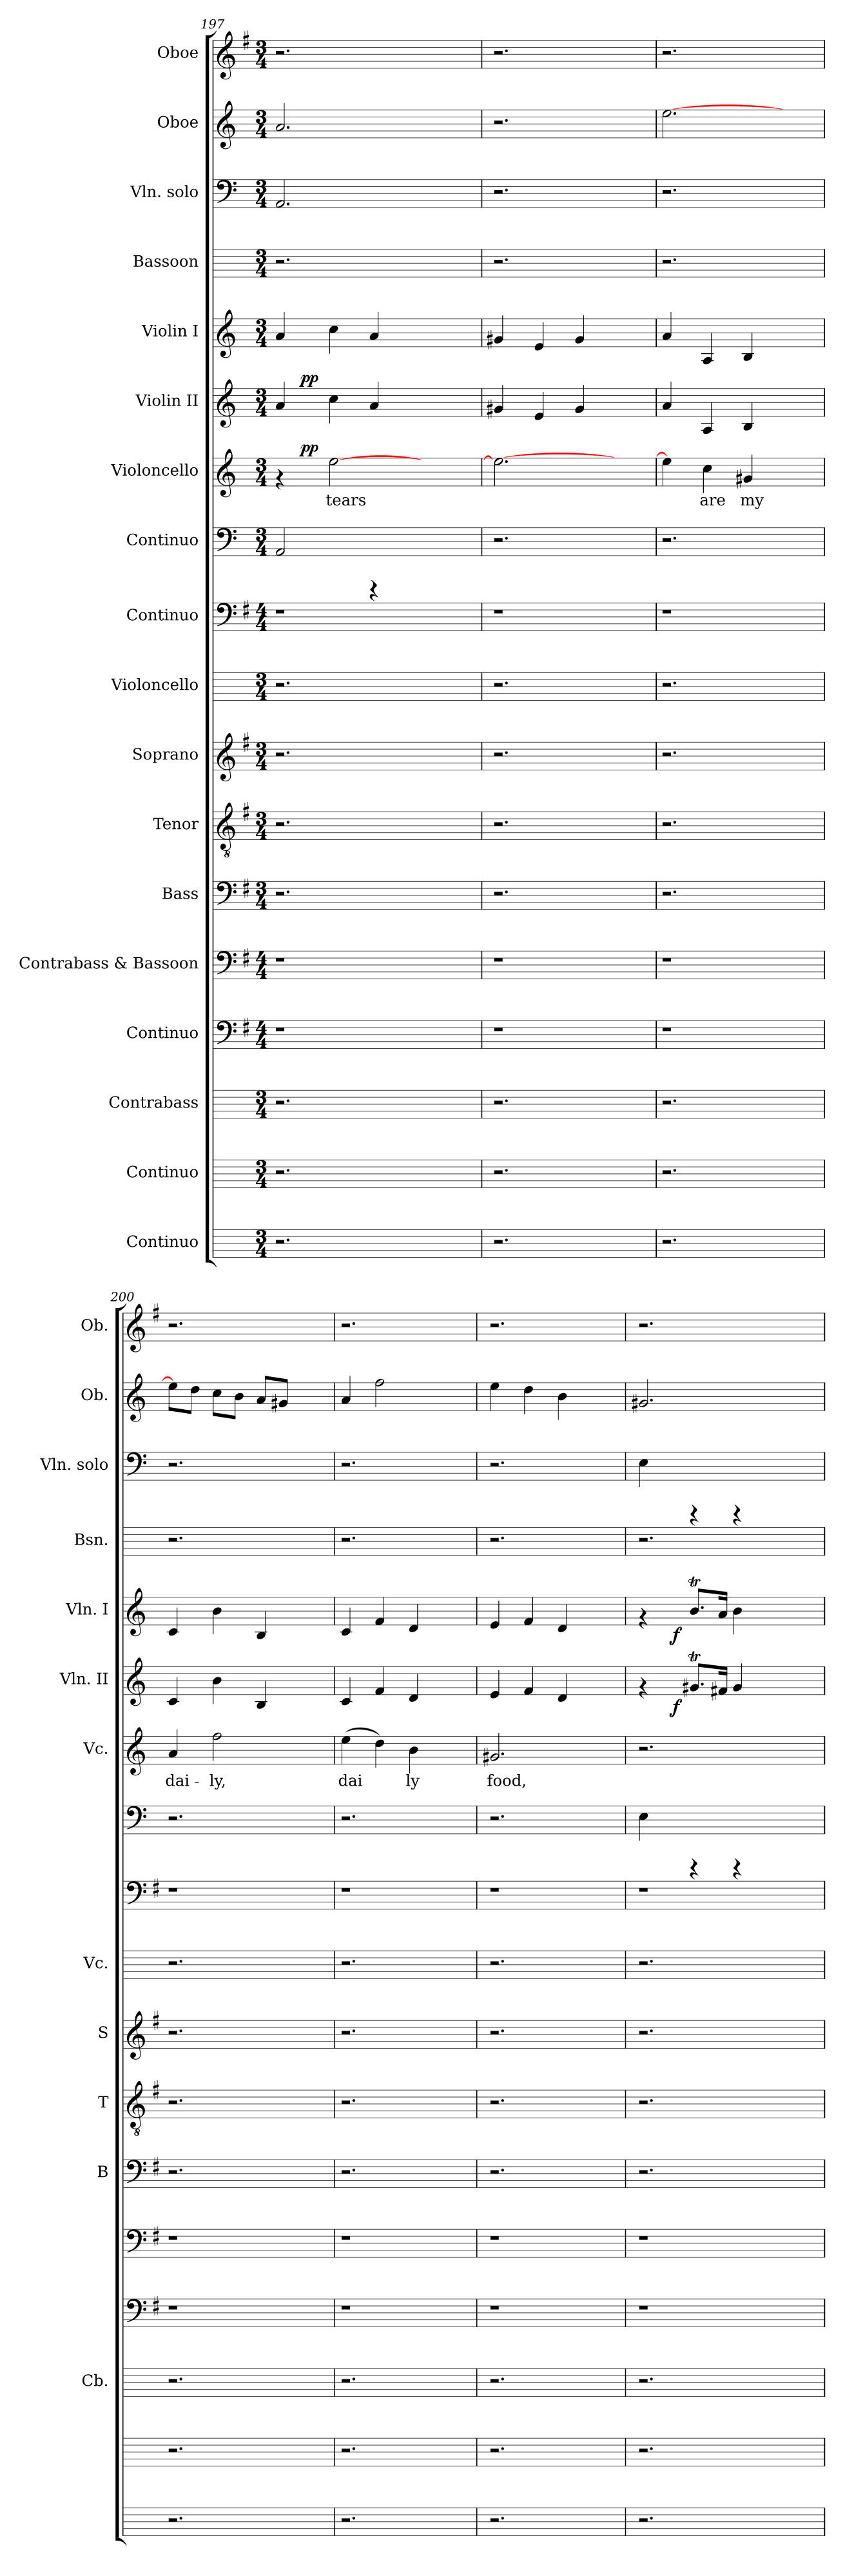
**kern	**kern	**kern	**kern	**kern	**kern	**kern	**kern	**kern	**kern	**kern	**kern	**text	**dynam	**kern	**dynam	**kern	**dynam	**kern	**kern	**kern	**kern
*part18	*part17	*part16	*part15	*part14	*part13	*part12	*part11	*part10	*part9	*part8	*part7	*part7	*part7	*part6	*part6	*part5	*part5	*part4	*part3	*part2	*part1
*staff18	*staff17	*staff16	*staff15	*staff14	*staff13	*staff12	*staff11	*staff10	*staff9	*staff8	*staff7	*staff7	*staff7	*staff6	*staff6	*staff5	*staff5	*staff4	*staff3	*staff2	*staff1
*I"Continuo	*I"Continuo	*I"Contrabass	*I"Continuo	*I"Contrabass  & Bassoon	*I"Bass	*I"Tenor	*I"Soprano	*I"Violoncello	*I"Continuo	*I"Continuo	*I"Violoncello	*	*	*I"Violin II	*	*I"Violin I	*	*I"Bassoon	*I"Vln. solo	*I"Oboe	*I"Oboe
*	*	*I'Cb.	*	*	*I'B	*I'T	*I'S	*I'Vc.	*	*	*I'Vc.	*	*	*I'Vln. II	*	*I'Vln. I	*	*I'Bsn.	*I'Vln. solo	*I'Ob.	*I'Ob.
*	*	*	*clefF4	*clefF4	*clefF4	*clefGv2	*clefG2	*	*clefF4	*clefF4	*clefG2	*	*	*clefG2	*	*clefG2	*	*	*clefF4	*clefG2	*clefG2
*	*	*ITrd7c12	*	*ITrd7c12	*	*	*	*	*	*	*	*	*	*	*	*	*	*	*	*	*
*k[]	*k[]	*k[]	*k[f#]	*k[f#]	*k[f#]	*k[f#]	*k[f#]	*k[]	*k[f#]	*k[]	*k[]	*	*	*k[]	*	*k[]	*	*k[]	*k[]	*k[]	*k[f#]
*C:	*C:	*C:	*G:	*G:	*G:	*G:	*G:	*C:	*G:	*C:	*C:	*	*	*C:	*	*C:	*	*C:	*C:	*C:	*G:
*M3/4	*M3/4	*M3/4	*M4/4	*M4/4	*M3/4	*M3/4	*M3/4	*M3/4	*M4/4	*M3/4	*M3/4	*	*	*M3/4	*	*M3/4	*	*M3/4	*M3/4	*M3/4	*M3/4
=197	=197	=197	=197	=197	=197	=197	=197	=197	=197	=197	=197	=197	=197	=197	=197	=197	=197	=197	=197	=197	=197
*	*	*	*	*	*	*	*	*	*	*	*^	*	*	*^	*	*	*	*	*	*	*
2.r	2.r	2.r	1r	1r	2.r	2.r	2.r	2.r	1r	2AA/	4rf	16..ryy	.	.	4a/	16..ryy	.	4a/	.	2.r	2.AA/	2.a/	2.r
!	!	!	!	!	!	!	!	!	!	!	!	!	!	!LO:DY:a	!	!	!LO:DY:a	!	!	!	!	!	!
.	.	.	.	.	.	.	.	.	.	.	.	2ryy	.	pp	.	2ryy	pp	.	.	.	.	.	.
!	!	!	!	!	!	!	!	!	!	!	!	!	!LO:LY:b	!	!	!	!	!	!	!	!	!	!
.	.	.	.	.	.	.	.	.	.	.	[>2ee\	.	tears	.	4cc\	.	.	4cc\	.	.	.	.	.
.	.	.	.	.	.	.	.	.	.	4rCCC	.	.	.	.	4a/	.	.	4a/	.	.	.	.	.
.	.	.	.	.	.	.	.	.	.	.	.	4ryy	.	.	.	4ryy	.	.	.	.	.	.	.
4ryy	4ryy	4ryy	.	.	4ryy	4ryy	4ryy	4ryy	.	4ryy	4ryy	.	.	.	4ryy	.	.	4ryy	.	4ryy	4ryy	4ryy	4ryy
.	.	.	.	.	.	.	.	.	.	.	.	8ryy	.	.	.	8ryy	.	.	.	.	.	.	.
.	.	.	.	.	.	.	.	.	.	.	.	64ryy	.	.	.	64ryy	.	.	.	.	.	.	.
=198	=198	=198	=198	=198	=198	=198	=198	=198	=198	=198	=198	=198	=198	=198	=198	=198	=198	=198	=198	=198	=198	=198	=198
!	!	!	!	!	!	!	!	!	!	!	!	!	!LO:LY:b	!	!	!	!	!	!	!	!	!	!
*	*	*	*	*	*	*	*	*	*	*	*v	*v	*	*	*	*	*	*	*	*	*	*	*
*	*	*	*	*	*	*	*	*	*	*	*	*	*	*v	*v	*	*	*	*	*	*	*
2.r	2.r	2.r	1r	1r	2.r	2.r	2.r	2.r	1r	2.r	2.ee\_>	.	.	4g#X/	.	4g#X/	.	2.r	2.r	2.r	2.r
.	.	.	.	.	.	.	.	.	.	.	.	.	.	4e/	.	4e/	.	.	.	.	.
.	.	.	.	.	.	.	.	.	.	.	.	.	.	4g#/	.	4g#/	.	.	.	.	.
4ryy	4ryy	4ryy	.	.	4ryy	4ryy	4ryy	4ryy	.	4ryy	4ryy	.	.	4ryy	.	4ryy	.	4ryy	4ryy	4ryy	4ryy
=199	=199	=199	=199	=199	=199	=199	=199	=199	=199	=199	=199	=199	=199	=199	=199	=199	=199	=199	=199	=199	=199
!	!	!	!	!	!	!	!	!	!	!	!	!LO:LY:b	!	!	!	!	!	!	!	!	!
2.r	2.r	2.r	1r	1r	2.r	2.r	2.r	2.r	1r	2.r	4ee\]	.	.	4a/	.	4a/	.	2.r	2.r	[>2.ee\	2.r
!	!	!	!	!	!	!	!	!	!	!	!	!LO:LY:b	!	!	!	!	!	!	!	!	!
.	.	.	.	.	.	.	.	.	.	.	4cc\	are	.	4A/	.	4A/	.	.	.	.	.
!	!	!	!	!	!	!	!	!	!	!	!	!LO:LY:b	!	!	!	!	!	!	!	!	!
.	.	.	.	.	.	.	.	.	.	.	4g#X/	my	.	4B/	.	4B/	.	.	.	.	.
4ryy	4ryy	4ryy	.	.	4ryy	4ryy	4ryy	4ryy	.	4ryy	4ryy	.	.	4ryy	.	4ryy	.	4ryy	4ryy	4ryy	4ryy
=200	=200	=200	=200	=200	=200	=200	=200	=200	=200	=200	=200	=200	=200	=200	=200	=200	=200	=200	=200	=200	=200
!	!	!	!	!	!	!	!	!	!	!	!	!LO:LY:b	!	!	!	!	!	!	!	!	!
2.r	2.r	2.r	1r	1r	2.r	2.r	2.r	2.r	1r	2.r	4a/	dai-	.	4c/	.	4c/	.	2.r	2.r	8ee\L]	2.r
.	.	.	.	.	.	.	.	.	.	.	.	.	.	.	.	.	.	.	.	8dd\J	.
!	!	!	!	!	!	!	!	!	!	!	!	!LO:LY:b	!	!	!	!	!	!	!	!	!
.	.	.	.	.	.	.	.	.	.	.	2ff\	-ly,	.	4b\	.	4b\	.	.	.	8cc\L	.
.	.	.	.	.	.	.	.	.	.	.	.	.	.	.	.	.	.	.	.	8b\J	.
.	.	.	.	.	.	.	.	.	.	.	.	.	.	4B/	.	4B/	.	.	.	8a/L	.
.	.	.	.	.	.	.	.	.	.	.	.	.	.	.	.	.	.	.	.	8g#X/J	.
4ryy	4ryy	4ryy	.	.	4ryy	4ryy	4ryy	4ryy	.	4ryy	4ryy	.	.	4ryy	.	4ryy	.	4ryy	4ryy	4ryy	4ryy
!!LO:LB:g=z
=201	=201	=201	=201	=201	=201	=201	=201	=201	=201	=201	=201	=201	=201	=201	=201	=201	=201	=201	=201	=201	=201
!	!	!	!	!	!	!	!	!	!	!	!	!LO:LY:b	!	!	!	!	!	!	!	!	!
2.r	2.r	2.r	1r	1r	2.r	2.r	2.r	2.r	1r	2.r	(>4ee\	dai-	.	4c/	.	4c/	.	2.r	2.r	4a/	2.r
!	!	!	!	!	!	!	!	!	!	!	!	!LO:LY:b	!	!	!	!	!	!	!	!	!
.	.	.	.	.	.	.	.	.	.	.	4dd\)	--	.	4f/	.	4f/	.	.	.	2ff\	.
!	!	!	!	!	!	!	!	!	!	!	!	!LO:LY:b	!	!	!	!	!	!	!	!	!
.	.	.	.	.	.	.	.	.	.	.	4b\	-ly	.	4d/	.	4d/	.	.	.	.	.
4ryy	4ryy	4ryy	.	.	4ryy	4ryy	4ryy	4ryy	.	4ryy	4ryy	.	.	4ryy	.	4ryy	.	4ryy	4ryy	4ryy	4ryy
=202	=202	=202	=202	=202	=202	=202	=202	=202	=202	=202	=202	=202	=202	=202	=202	=202	=202	=202	=202	=202	=202
!	!	!	!	!	!	!	!	!	!	!	!	!LO:LY:b	!	!	!	!	!	!	!	!	!
2.r	2.r	2.r	1r	1r	2.r	2.r	2.r	2.r	1r	2.r	2.g#X/	food,	.	4e/	.	4e/	.	2.r	2.r	4ee\	2.r
.	.	.	.	.	.	.	.	.	.	.	.	.	.	4f/	.	4f/	.	.	.	4dd\	.
.	.	.	.	.	.	.	.	.	.	.	.	.	.	4d/	.	4d/	.	.	.	4b\	.
4ryy	4ryy	4ryy	.	.	4ryy	4ryy	4ryy	4ryy	.	4ryy	4ryy	.	.	4ryy	.	4ryy	.	4ryy	4ryy	4ryy	4ryy
=203	=203	=203	=203	=203	=203	=203	=203	=203	=203	=203	=203	=203	=203	=203	=203	=203	=203	=203	=203	=203	=203
*	*	*	*	*	*	*	*	*	*	*	*	*	*	*^	*	*^	*	*	*	*	*
2.r	2.r	2.r	1r	1r	2.r	2.r	2.r	2.r	1r	4E\	2.r	.	.	4rf	8ryy	.	4rf	8ryy	.	2.r	4E\	2.g#X/	2.r
.	.	.	.	.	.	.	.	.	.	.	.	.	.	.	32.ryy	.	.	32.ryy	.	.	.	.	.
!	!	!	!	!	!	!	!	!	!	!	!	!	!	!	!	!LO:DY:b	!	!	!LO:DY:b	!	!	!	!
.	.	.	.	.	.	.	.	.	.	.	.	.	.	.	2ryy	f	.	2ryy	f	.	.	.	.
.	.	.	.	.	.	.	.	.	.	4rCCC	.	.	.	8.g#Xt/L	.	.	8.bt/L	.	.	.	4rCCC	.	.
.	.	.	.	.	.	.	.	.	.	.	.	.	.	16f#X/J	.	.	16a/J	.	.	.	.	.	.
.	.	.	.	.	.	.	.	.	.	4rCCC	.	.	.	4g#/	.	.	4b\	.	.	.	4rCCC	.	.
.	.	.	.	.	.	.	.	.	.	.	.	.	.	.	4ryy	.	.	4ryy	.	.	.	.	.
4ryy	4ryy	4ryy	.	.	4ryy	4ryy	4ryy	4ryy	.	4ryy	4ryy	.	.	4ryy	.	.	4ryy	.	.	4ryy	4ryy	4ryy	4ryy
.	.	.	.	.	.	.	.	.	.	.	.	.	.	.	16ryy	.	.	16ryy	.	.	.	.	.
.	.	.	.	.	.	.	.	.	.	.	.	.	.	.	64ryy	.	.	64ryy	.	.	.	.	.
*	*	*	*	*	*	*	*	*	*	*	*	*	*	*v	*v	*	*	*	*	*	*	*	*
*	*	*	*	*	*	*	*	*	*	*	*	*	*	*	*	*v	*v	*	*	*	*	*
=	=	=	=	=	=	=	=	=	=	=	=	=	=	=	=	=	=	=	=	=	=
*-	*-	*-	*-	*-	*-	*-	*-	*-	*-	*-	*-	*-	*-	*-	*-	*-	*-	*-	*-	*-	*-
